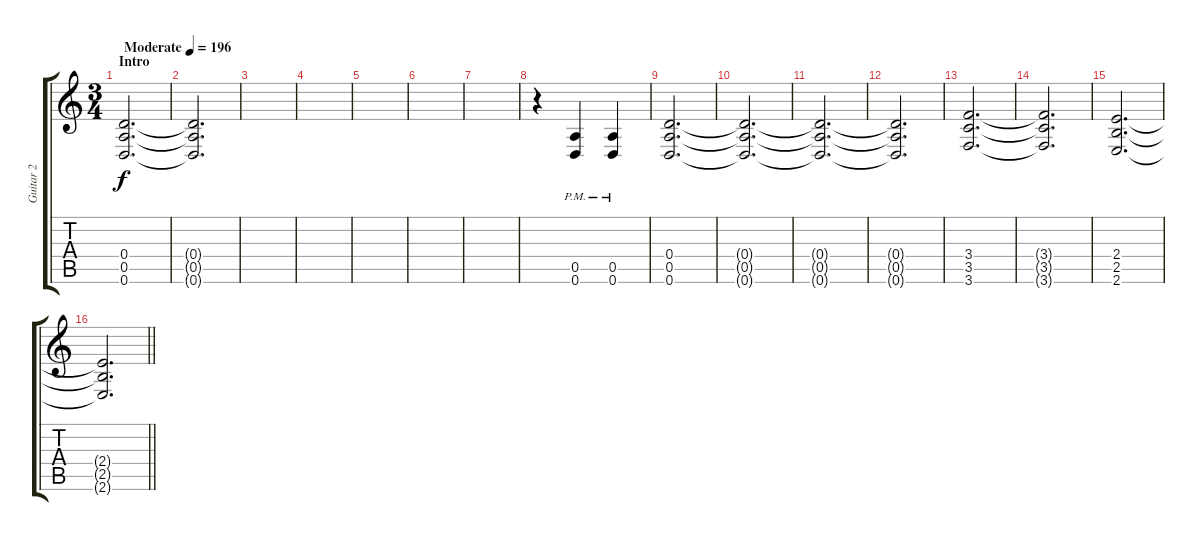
\track ("Guitar 2" "Guitar 2") {instrument distortionguitar}
\staff {score tabs}
\tuning (E4 B3 G3 D3 A2 D2) {hide}
\ts (3 4)
\section ("" "Intro")
\tempo (196 "Moderate")
\clef g2
\ks c
(0.4 0.5 0.6).2{d dy f volume 0 instrument distortionguitar} |
(0.4{t} 0.5{t} 0.6{t}).2{d} |
|
|
|
|
|
r.4{volume 13} (0.5{pm} 0.6{pm}).4 (0.5{pm} 0.6{pm}).4 |
(0.4 0.5 0.6).2{d} |
(0.4{t} 0.5{t} 0.6{t}).2{d} |
(0.4{t} 0.5{t} 0.6{t}).2{d} |
(0.4{t} 0.5{t} 0.6{t}).2{d} |
(3.4 3.5 3.6).2{d} |
(3.4{t} 3.5{t} 3.6{t}).2{d} |
(2.4 2.5 2.6).2{d} |
\barLineRight lightlight
(2.4{t} 2.5{t} 2.6{t}).2{d}
